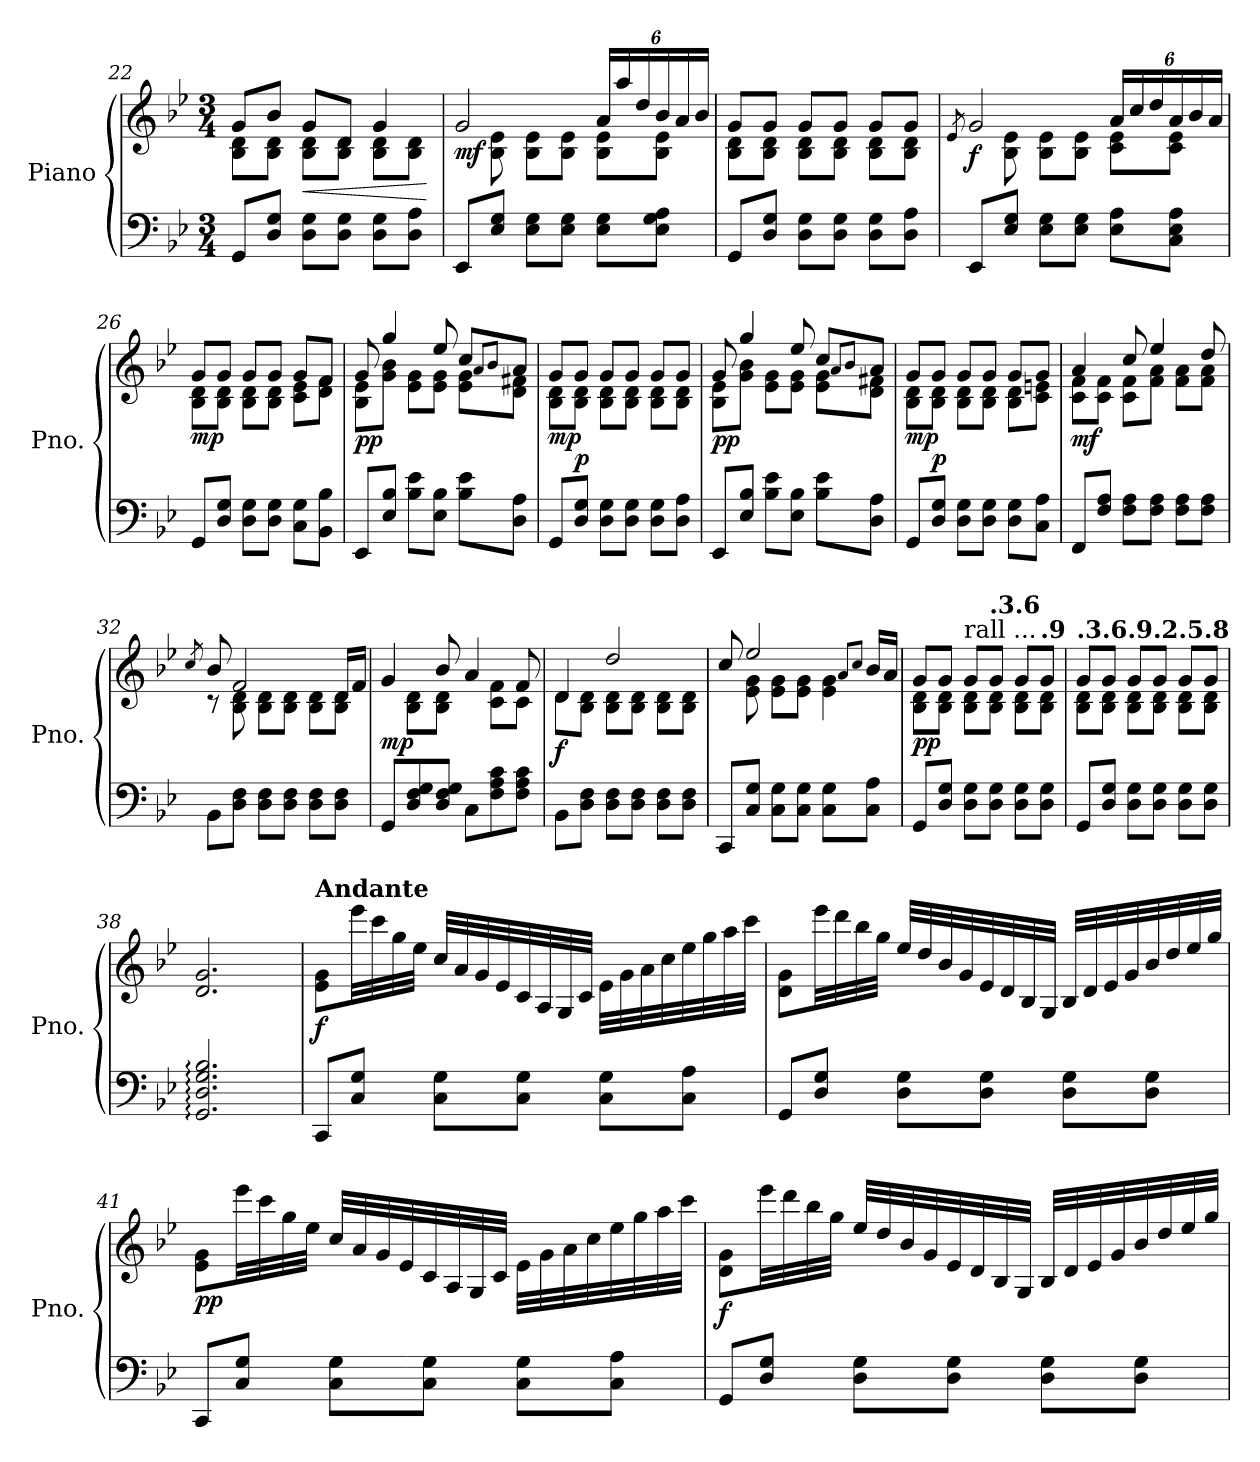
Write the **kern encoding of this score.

**kern	**kern	**dynam
*part1	*part1	*part1
*staff2	*staff1	*staff1/2
*I"Piano	*	*
*I'Pno.	*	*
*clefF4	*clefG2	*
*k[b-e-]	*k[b-e-]	*
*M3/4	*M3/4	*
=22	=22	=22
*	*^	*
8GG/L	8g/L	8B-\ 8d\L	.
8D/ 8G/J	8b-/J	8B-\ 8d\J	.
!	!	!	!LO:HP:b
8D\ 8G\L	8g/L	8B-\ 8d\L	<
8D\ 8G\J	8d/J	8B-\ 8d\J	.
8D\ 8G\L	4g/	8B-\ 8d\L	.
8D\ 8A\J	.	8B-\ 8d\J	.
*	*v	*v	*
.	.	[
!!LO:PB:g=z
=23	=23	=23
*	*^	*
!	!	!	!LO:DY:b
8EE-/L	2g/	8ryy	mf
8E-/ 8G/J	.	8B-\ 8e-\	.
8E-\ 8G\L	.	8B-\ 8e-\L	.
8E-\ 8G\J	.	8B-\ 8e-\J	.
*	*Xbrackettup	*	*
8E-\ 8G\L	24a/LL	8B-\ 8e-\L	.
.	24aa/	.	.
.	24dd/	.	.
8E-\ 8G\ 8A\J	24b-/	8B-\ 8e-\J	.
.	24a/	.	.
.	24b-/JJ	.	.
=24	=24	=24	=24
8GG/L	8g/L	8B-\ 8d\L	.
8D/ 8G/J	8g/J	8B-\ 8d\J	.
8D\ 8G\L	8g/L	8B-\ 8d\L	.
8D\ 8G\J	8g/J	8B-\ 8d\J	.
8D\ 8G\L	8g/L	8B-\ 8d\L	.
8D\ 8A\J	8g/J	8B-\ 8d\J	.
=25	=25	=25	=25
.	8qe-/	.	.
!	!	!	!LO:DY:b
8EE-/L	2g/	8ryy	f
8E-/ 8G/J	.	8B-\ 8e-\	.
8E-\ 8G\L	.	8B-\ 8e-\L	.
8E-\ 8G\J	.	8B-\ 8e-\J	.
8E-\ 8A\L	24a/LL	8c\ 8e-\L	.
.	24cc/	.	.
.	24dd/	.	.
8C\ 8E-\ 8A\J	24a/	8c\ 8e-\J	.
.	24b-/	.	.
.	24a/JJ	.	.
=26	=26	=26	=26
!	!	!	!LO:DY:b
8GG/L	8g/L	8B-\ 8d\L	mp
8D/ 8G/J	8g/J	8B-\ 8d\J	.
8D\ 8G\L	8g/L	8B-\ 8d\L	.
8D\ 8G\J	8g/J	8B-\ 8d\J	.
8C\ 8G\L	8g/L	8c\ 8e-\L	.
8BB-\ 8B-\J	8f/J	8d\ 8f\J	.
!!LO:LB:g=z	!!
=27	=27	=27	=27
!	!	!	!LO:DY:b
8EE-/L	8g/	8B-\ 8e-\L	pp
8E-/ 8B-/J	4gg/	8g\ 8b-\J	.
8B-\ 8e-\L	.	8e-\ 8g\L	.
8E-\ 8B-\J	8ee-/	8e-\ 8g\J	.
8B-\ 8e-\L	8cc/L	8e-\ 8g\L	.
.	8qa/L	.	.
.	8qb-/J	.	.
8D\ 8A\J	8a/J	8d\ 8f#X\J	.
=28	=28	=28	=28
!	!	!	!LO:DY:b
8GG/L	8g/L	8B-\ 8d\L	mp
!	!	!	!LO:DY:b
8D/ 8G/J	8g/J	8B-\ 8d\J	p
8D\ 8G\L	8g/L	8B-\ 8d\L	.
8D\ 8G\J	8g/J	8B-\ 8d\J	.
8D\ 8G\L	8g/L	8B-\ 8d\L	.
8D\ 8A\J	8g/J	8B-\ 8d\J	.
=29	=29	=29	=29
!	!	!	!LO:DY:b
8EE-/L	8g/	8B-\ 8e-\L	pp
8E-/ 8B-/J	4gg/	8g\ 8b-\J	.
8B-\ 8e-\L	.	8e-\ 8g\L	.
8E-\ 8B-\J	8ee-/	8e-\ 8g\J	.
8B-\ 8e-\L	8cc/L	8e-\ 8g\L	.
.	8qa/L	.	.
.	8qb-/J	.	.
8D\ 8A\J	8a/J	8d\ 8f#X\J	.
=30	=30	=30	=30
!	!	!	!LO:DY:b
8GG/L	8g/L	8B-\ 8d\L	mp
!	!	!	!LO:DY:b
8D/ 8G/J	8g/J	8B-\ 8d\J	p
8D\ 8G\L	8g/L	8B-\ 8d\L	.
8D\ 8G\J	8g/J	8B-\ 8d\J	.
8D\ 8G\L	8g/L	8B-\ 8d\L	.
8C\ 8A\J	8g/J	8c\ 8en\J	.
=31	=31	=31	=31
!	!	!	!LO:DY:b
8FF/L	4a/	8c\ 8f\L	mf
8F/ 8A/J	.	8c\ 8f\J	.
8F\ 8A\L	8cc/	8c\ 8f\L	.
8F\ 8A\J	4ee-/	8f\ 8a\J	.
8F\ 8A\L	.	8f\ 8a\L	.
8F\ 8A\J	8dd/	8f\ 8a\J	.
!!LO:LB:g=z	!!
=32	=32	=32	=32
.	8qcc/	.	.
8BB-\L	8b-/	8r	.
8D\ 8F\J	2f/	8B-\ 8d\	.
8D\ 8F\L	.	8B-\ 8d\L	.
8D\ 8F\J	.	8B-\ 8d\J	.
8D\ 8F\L	.	8B-\ 8d\L	.
8D\ 8F\J	16d/LL	8B-\ 8d\J	.
.	16f/JJ	.	.
=33	=33	=33	=33
!	!	!	!LO:DY:b
8GG/L	4g/	8ryy	mp
8D/ 8F/ 8G/	.	8B-\ 8d\L	.
8D/ 8F/ 8G/J	8b-/	8B-\ 8d\J	.
8C\L	4a/	8ryy	.
8F\ 8A\ 8c\	.	8c\ 8f\L	.
8F\ 8A\ 8c\J	8f/	8c\J	.
=34	=34	=34	=34
!	!	!	!LO:DY:b
8BB-\L	4d/	8d\L	f
8D\ 8F\J	.	8B-\ 8d\J	.
8D\ 8F\L	2dd/	8B-\ 8d\L	.
8D\ 8F\J	.	8B-\ 8d\J	.
8D\ 8F\L	.	8B-\ 8d\L	.
8D\ 8F\J	.	8B-\ 8d\J	.
=35	=35	=35	=35
8CC/L	8cc/	8ryy	.
8C/ 8G/J	2ee-/	8e-\ 8g\	.
8C\ 8G\L	.	8e-\ 8g\L	.
8C\ 8G\J	.	8e-\ 8g\J	.
8C\ 8G\L	.	4e-\ 4g\	.
.	8qa/L	.	.
.	8qcc/J	.	.
8C\ 8A\J	16b-/LL	.	.
.	16a/JJ	.	.
=36	=36	=36	=36
!	!	!	!LO:DY:b
8GG/L	8g/L	8B-\ 8d\L	pp
8D/ 8G/J	8g/J	8B-\ 8d\J	.
*	*MM52	*	*
!	!LO:TX:a:t=rall ...	!	!
8D\ 8G\L	8g/L	8B-\ 8d\L	.
*	*MM50	*	*
!	!LO:TX:a:B:t=.3	!	!
8D\ 8G\J	8g/J	8B-\ 8d\J	.
*	*MM48	*	*
!	!LO:TX:a:B:t=.6	!	!
8D\ 8G\L	8g/L	8B-\ 8d\L	.
*	*MM46	*	*
!	!LO:TX:a:B:t=.9	!	!
8D\ 8G\J	8g/J	8B-\ 8d\J	.
!!LO:LB:g=z	!!
=37	=37	=37	=37
*	*MM45	*	*
!	!LO:TX:a:B:t=.3	!	!
8GG/L	8g/L	8B-\ 8d\L	.
*	*MM43	*	*
!	!LO:TX:a:B:t=.6	!	!
8D/ 8G/J	8g/J	8B-\ 8d\J	.
*	*MM41	*	*
!	!LO:TX:a:B:t=.9	!	!
8D\ 8G\L	8g/L	8B-\ 8d\L	.
*	*MM40	*	*
!	!LO:TX:a:B:t=.2	!	!
8D\ 8G\J	8g/J	8B-\ 8d\J	.
*	*MM38	*	*
!	!LO:TX:a:B:t=.5	!	!
8D\ 8G\L	8g/L	8B-\ 8d\L	.
*	*MM36	*	*
!	!LO:TX:a:B:t=.8	!	!
8D\ 8G\J	8g/J	8B-\ 8d\J	.
*	*v	*v	*
=38	=38	=38
*	*MM35	*
*	*^	*
!	!LO:TX:a:B:t=.1	!	!
*	*v	*v	*
2.GG/: 2.D/: 2.G/: 2.B-/: 2.d/yy: 2.g/yy:	2.d/ 2.g/	.
=39	=39	=39
!	!LO:TX:a:B:t=Andante	!
!	!	!LO:DY:b
8CC/L	8e-\ 8g\L	f
8C/ 8G/J	32eee-\LL	.
.	32ccc\	.
.	32gg\	.
.	32ee-\JJJ	.
8C\ 8G\L	32cc/LLL	.
.	32a/	.
.	32g/	.
.	32e-/	.
8C\ 8G\J	32c/	.
.	32A/	.
.	32G/	.
.	32c/JJJ	.
8C\ 8G\L	32e-\LLL	.
.	32g\	.
.	32a\	.
.	32cc\	.
8C\ 8A\J	32ee-\	.
.	32gg\	.
.	32aa\	.
.	32ccc\JJJ	.
!!LO:LB:g=z
=40	=40	=40
8GG/L	8d\ 8g\L	.
8D/ 8G/J	32eee-\LL	.
.	32ddd\	.
.	32bb-\	.
.	32gg\JJJ	.
8D\ 8G\L	32ee-/LLL	.
.	32dd/	.
.	32b-/	.
.	32g/	.
8D\ 8G\J	32e-/	.
.	32d/	.
.	32B-/	.
.	32G/JJJ	.
8D\ 8G\L	32B-/LLL	.
.	32d/	.
.	32e-/	.
.	32g/	.
8D\ 8G\J	32b-/	.
.	32dd/	.
.	32ee-/	.
.	32gg/JJJ	.
=41	=41	=41
!	!	!LO:DY:b
8CC/L	8e-\ 8g\L	pp
8C/ 8G/J	32eee-\LL	.
.	32ccc\	.
.	32gg\	.
.	32ee-\JJJ	.
8C\ 8G\L	32cc/LLL	.
.	32a/	.
.	32g/	.
.	32e-/	.
8C\ 8G\J	32c/	.
.	32A/	.
.	32G/	.
.	32c/JJJ	.
8C\ 8G\L	32e-\LLL	.
.	32g\	.
.	32a\	.
.	32cc\	.
8C\ 8A\J	32ee-\	.
.	32gg\	.
.	32aa\	.
.	32ccc\JJJ	.
!!LO:PB:g=z
=42	=42	=42
!	!	!LO:DY:b
8GG/L	8d\ 8g\L	f
8D/ 8G/J	32eee-\LL	.
.	32ddd\	.
.	32bb-\	.
.	32gg\JJJ	.
8D\ 8G\L	32ee-/LLL	.
.	32dd/	.
.	32b-/	.
.	32g/	.
8D\ 8G\J	32e-/	.
.	32d/	.
.	32B-/	.
.	32G/JJJ	.
8D\ 8G\L	32B-/LLL	.
.	32d/	.
.	32e-/	.
.	32g/	.
8D\ 8G\J	32b-/	.
.	32dd/	.
.	32ee-/	.
.	32gg/JJJ	.
=	=	=
*-	*-	*-
